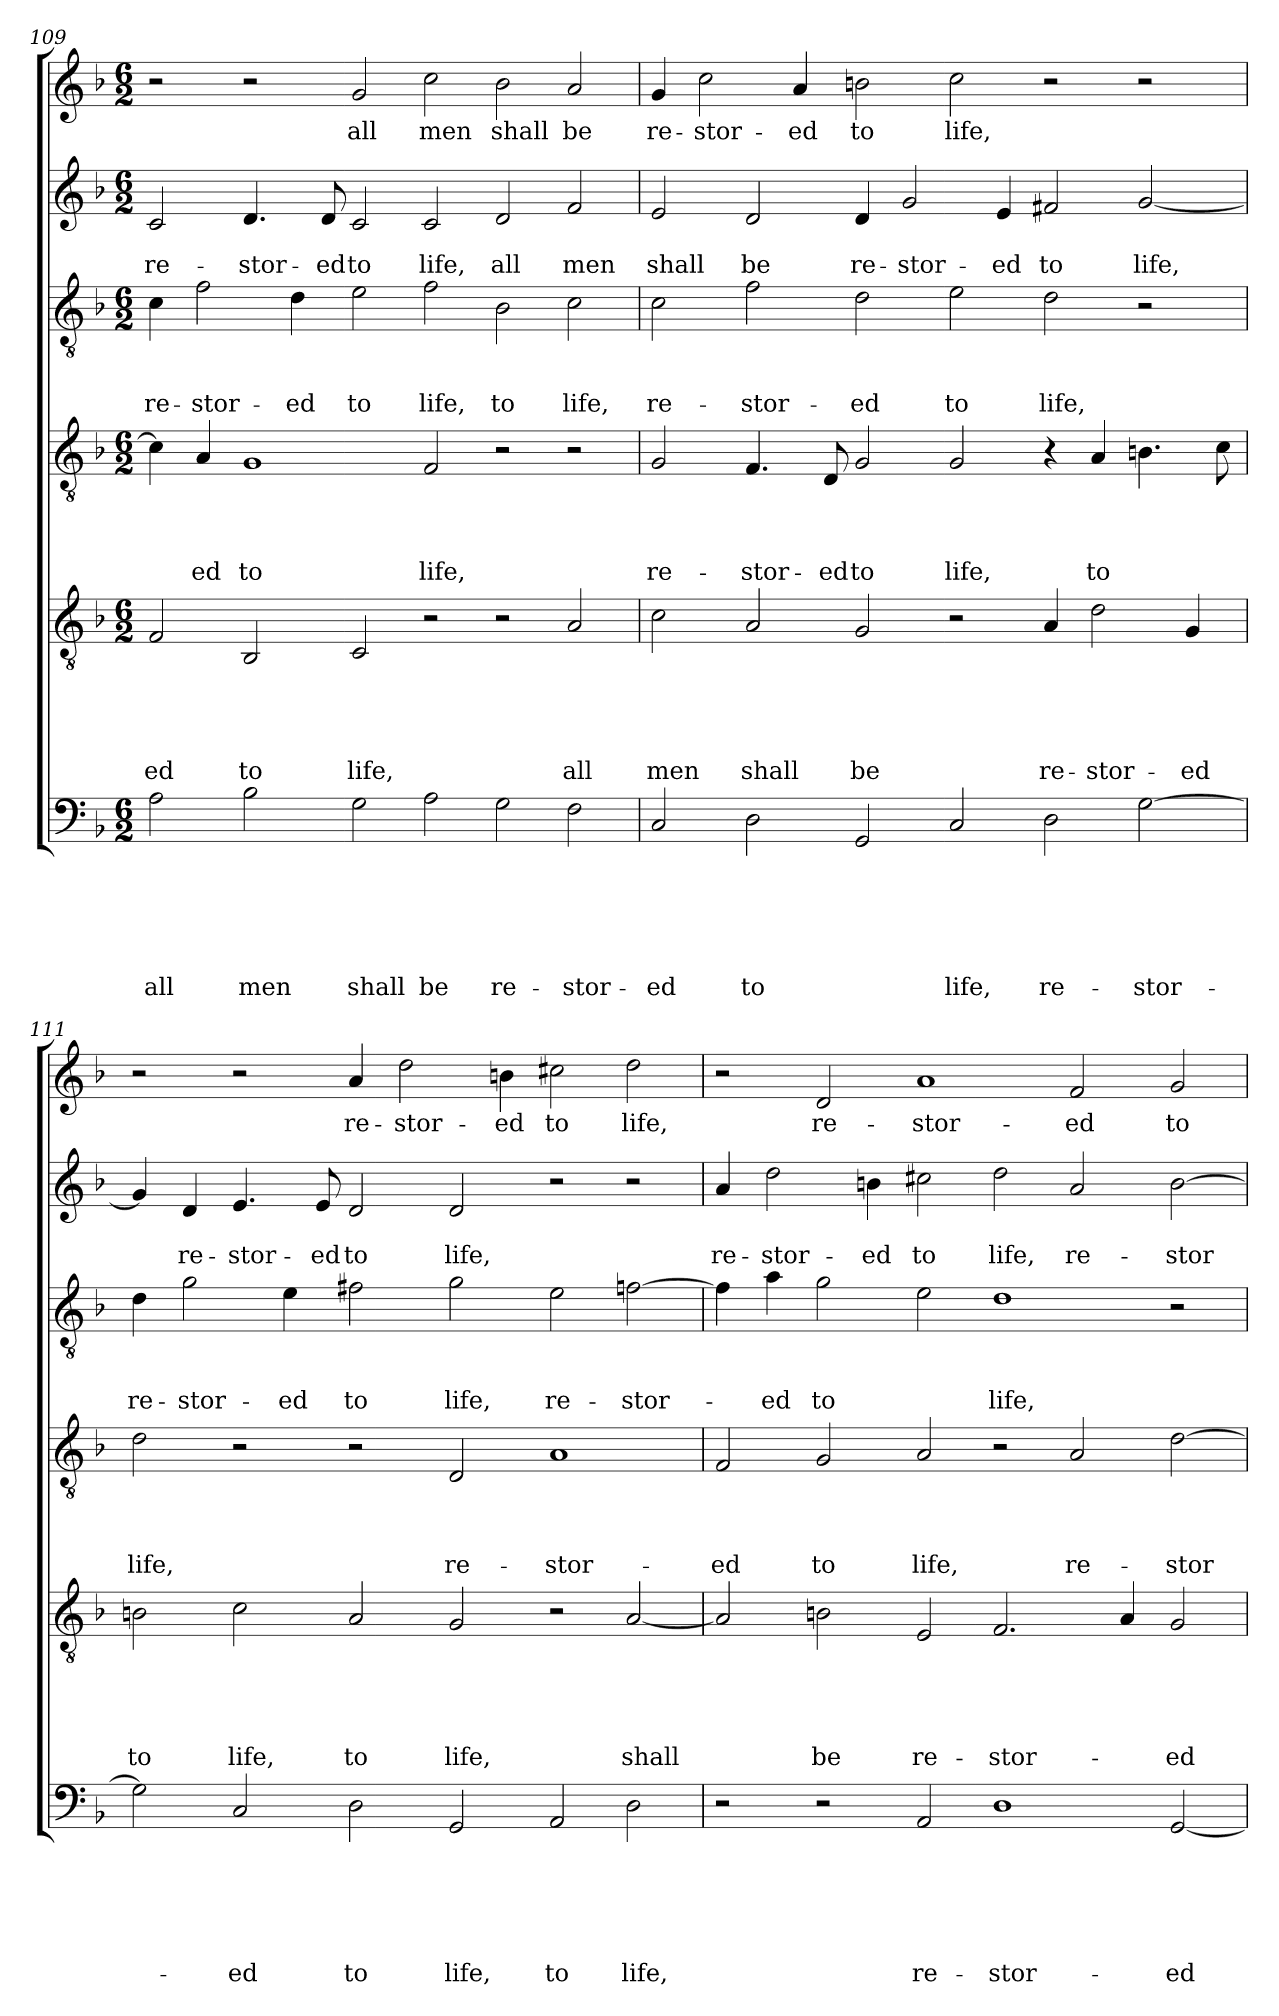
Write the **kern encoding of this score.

**kern	**text	**text	**text	**text	**text	**text	**kern	**text	**text	**text	**text	**text	**kern	**text	**text	**text	**text	**kern	**text	**text	**text	**kern	**text	**text	**kern	**text
*part6	*part6	*part6	*part6	*part6	*part6	*part6	*part5	*part5	*part5	*part5	*part5	*part5	*part4	*part4	*part4	*part4	*part4	*part3	*part3	*part3	*part3	*part2	*part2	*part2	*part1	*part1
*staff6	*staff6	*staff6	*staff6	*staff6	*staff6	*staff6	*staff5	*staff5	*staff5	*staff5	*staff5	*staff5	*staff4	*staff4	*staff4	*staff4	*staff4	*staff3	*staff3	*staff3	*staff3	*staff2	*staff2	*staff2	*staff1	*staff1
!!LO:LB:g=z
*clefF4	*	*	*	*	*	*	*clefGv2	*	*	*	*	*	*clefGv2	*	*	*	*	*clefGv2	*	*	*	*clefG2	*	*	*clefG2	*
*k[b-]	*	*	*	*	*	*	*k[b-]	*	*	*	*	*	*k[b-]	*	*	*	*	*k[b-]	*	*	*	*k[b-]	*	*	*k[b-]	*
*F:	*	*	*	*	*	*	*F:	*	*	*	*	*	*F:	*	*	*	*	*F:	*	*	*	*F:	*	*	*F:	*
*M6/2	*	*	*	*	*	*	*M6/2	*	*	*	*	*	*M6/2	*	*	*	*	*M6/2	*	*	*	*M6/2	*	*	*M6/2	*
=109	=109	=109	=109	=109	=109	=109	=109	=109	=109	=109	=109	=109	=109	=109	=109	=109	=109	=109	=109	=109	=109	=109	=109	=109	=109	=109
2A\	.	.	.	.	.	all	2F/	.	.	.	.	-ed	4c\]	.	.	.	.	4c\	.	.	re-	2c/	.	re-	2r	.
.	.	.	.	.	.	.	.	.	.	.	.	.	4A/	.	.	.	-ed	2f\	.	.	-stor-	.	.	.	.	.
2B-\	.	.	.	.	.	men	2BB-/	.	.	.	.	to	1G	.	.	.	to	.	.	.	.	4.d/	.	-stor-	2r	.
.	.	.	.	.	.	.	.	.	.	.	.	.	.	.	.	.	.	4d\	.	.	-ed	.	.	.	.	.
.	.	.	.	.	.	.	.	.	.	.	.	.	.	.	.	.	.	.	.	.	.	8d/	.	-ed	.	.
2G\	.	.	.	.	.	shall	2C/	.	.	.	.	life,	.	.	.	.	.	2e\	.	.	to	2c/	.	to	2g/	all
2A\	.	.	.	.	.	be	2r	.	.	.	.	.	2F/	.	.	.	life,	2f\	.	.	life,	2c/	.	life,	2cc\	men
2G\	.	.	.	.	.	re-	2r	.	.	.	.	.	2r	.	.	.	.	2B-\	.	.	to	2d/	.	all	2b-\	shall
2F\	.	.	.	.	.	-stor-	2A/	.	.	.	.	all	2r	.	.	.	.	2c\	.	.	life,	2f/	.	men	2a/	be
=110	=110	=110	=110	=110	=110	=110	=110	=110	=110	=110	=110	=110	=110	=110	=110	=110	=110	=110	=110	=110	=110	=110	=110	=110	=110	=110
2C/	.	.	.	.	.	-ed	2c\	.	.	.	.	men	2G/	.	.	.	re-	2c\	.	.	re-	2e/	.	shall	4g/	re-
.	.	.	.	.	.	.	.	.	.	.	.	.	.	.	.	.	.	.	.	.	.	.	.	.	2cc\	-stor-
2D\	.	.	.	.	.	to	2A/	.	.	.	.	shall	4.F/	.	.	.	-stor-	2f\	.	.	-stor-	2d/	.	be	.	.
.	.	.	.	.	.	.	.	.	.	.	.	.	.	.	.	.	.	.	.	.	.	.	.	.	4a/	-ed
.	.	.	.	.	.	.	.	.	.	.	.	.	8D/	.	.	.	-ed	.	.	.	.	.	.	.	.	.
2GG/	.	.	.	.	.	.	2G/	.	.	.	.	be	2G/	.	.	.	to	2d\	.	.	-ed	4d/	.	re-	2bn\	to
.	.	.	.	.	.	.	.	.	.	.	.	.	.	.	.	.	.	.	.	.	.	2g/	.	-stor-	.	.
2C/	.	.	.	.	.	life,	2r	.	.	.	.	.	2G/	.	.	.	life,	2e\	.	.	to	.	.	.	2cc\	life,
.	.	.	.	.	.	.	.	.	.	.	.	.	.	.	.	.	.	.	.	.	.	4e/	.	-ed	.	.
2D\	.	.	.	.	.	re-	4A/	.	.	.	.	re-	4r	.	.	.	.	2d\	.	.	life,	2f#X/	.	to	2r	.
.	.	.	.	.	.	.	2d\	.	.	.	.	-stor-	4A/	.	.	.	to	.	.	.	.	.	.	.	.	.
[2G\	.	.	.	.	.	-stor-	.	.	.	.	.	.	4.Bn\	.	.	.	.	2r	.	.	.	[2g/	.	life,	2r	.
.	.	.	.	.	.	.	4G/	.	.	.	.	-ed	.	.	.	.	.	.	.	.	.	.	.	.	.	.
.	.	.	.	.	.	.	.	.	.	.	.	.	8c\	.	.	.	.	.	.	.	.	.	.	.	.	.
=111	=111	=111	=111	=111	=111	=111	=111	=111	=111	=111	=111	=111	=111	=111	=111	=111	=111	=111	=111	=111	=111	=111	=111	=111	=111	=111
2G\]	.	.	.	.	.	.	2Bn\	.	.	.	.	to	2d\	.	.	.	life,	4d\	.	.	re-	4g/]	.	.	2r	.
.	.	.	.	.	.	.	.	.	.	.	.	.	.	.	.	.	.	2g\	.	.	-stor-	4d/	.	re-	.	.
2C/	.	.	.	.	.	-ed	2c\	.	.	.	.	life,	2r	.	.	.	.	.	.	.	.	4.e/	.	-stor-	2r	.
.	.	.	.	.	.	.	.	.	.	.	.	.	.	.	.	.	.	4e\	.	.	-ed	.	.	.	.	.
.	.	.	.	.	.	.	.	.	.	.	.	.	.	.	.	.	.	.	.	.	.	8e/	.	-ed	.	.
2D\	.	.	.	.	.	to	2A/	.	.	.	.	to	2r	.	.	.	.	2f#X\	.	.	to	2d/	.	to	4a/	re-
.	.	.	.	.	.	.	.	.	.	.	.	.	.	.	.	.	.	.	.	.	.	.	.	.	2dd\	-stor-
2GG/	.	.	.	.	.	life,	2G/	.	.	.	.	life,	2D/	.	.	.	re-	2g\	.	.	life,	2d/	.	life,	.	.
.	.	.	.	.	.	.	.	.	.	.	.	.	.	.	.	.	.	.	.	.	.	.	.	.	4bn\	-ed
2AA/	.	.	.	.	.	to	2r	.	.	.	.	.	1A	.	.	.	-stor-	2e\	.	.	re-	2r	.	.	2cc#X\	to
2D\	.	.	.	.	.	life,	[2A/	.	.	.	.	shall	.	.	.	.	.	[2fn\	.	.	-stor-	2r	.	.	2dd\	life,
!!LO:LB:g=z
=112	=112	=112	=112	=112	=112	=112	=112	=112	=112	=112	=112	=112	=112	=112	=112	=112	=112	=112	=112	=112	=112	=112	=112	=112	=112	=112
2r	.	.	.	.	.	.	2A/]	.	.	.	.	.	2F/	.	.	.	-ed	4f\]	.	.	.	4a/	.	re-	2r	.
.	.	.	.	.	.	.	.	.	.	.	.	.	.	.	.	.	.	4a\	.	.	-ed	2dd\	.	-stor-	.	.
2r	.	.	.	.	.	.	2Bn\	.	.	.	.	be	2G/	.	.	.	to	2g\	.	.	to	.	.	.	2d/	re-
.	.	.	.	.	.	.	.	.	.	.	.	.	.	.	.	.	.	.	.	.	.	4bn\	.	-ed	.	.
2AA/	.	.	.	.	.	re-	2E/	.	.	.	.	re-	2A/	.	.	.	life,	2e\	.	.	.	2cc#X\	.	to	1a	-stor-
1D	.	.	.	.	.	-stor-	2.F/	.	.	.	.	-stor-	2r	.	.	.	.	1d	.	.	life,	2dd\	.	life,	.	.
.	.	.	.	.	.	.	.	.	.	.	.	.	2A/	.	.	.	re-	.	.	.	.	2a/	.	re-	2f/	-ed
.	.	.	.	.	.	.	4A/	.	.	.	.	.	.	.	.	.	.	.	.	.	.	.	.	.	.	.
[2GG/	.	.	.	.	.	-ed	2G/	.	.	.	.	-ed	[2d\	.	.	.	-stor-	2r	.	.	.	[2b\	.	-stor-	2g/	to
=	=	=	=	=	=	=	=	=	=	=	=	=	=	=	=	=	=	=	=	=	=	=	=	=	=	=
*-	*-	*-	*-	*-	*-	*-	*-	*-	*-	*-	*-	*-	*-	*-	*-	*-	*-	*-	*-	*-	*-	*-	*-	*-	*-	*-
